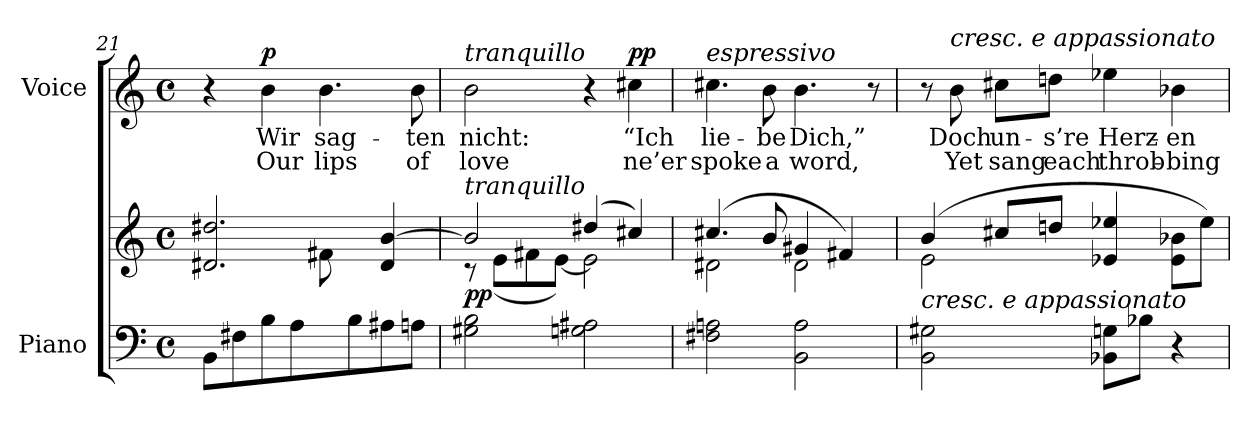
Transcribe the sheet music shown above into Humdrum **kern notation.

**kern	**kern	**dynam	**kern	**text	**text	**dynam
*part2	*part2	*part2	*part1	*part1	*part1	*part1
*staff3	*staff2	*staff2/3	*staff1	*staff1	*staff1	*staff1
*I"Piano	*	*	*I"Voice	*	*	*
*I'Pno	*	*	*	*	*	*
*clefF4	*clefG2	*	*clefG2	*	*	*
*k[]	*k[]	*	*k[]	*	*	*
*M4/4	*M4/4	*	*M4/4	*	*	*
*met(c)	*met(c)	*	*met(c)	*	*	*
=21	=21	=21	=21	=21	=21	=21
*	*^	*	*	*	*	*
8BB\L	2.d#X/ 2.dd#X/	2ryy	.	4r	.	.	.
8F#X\	.	.	.	.	.	.	.
!	!	!	!	!	!	!	!LO:DY:a
8B\	.	.	.	4b\	Wir	Our	p
8A\J	.	.	.	.	.	.	.
8ryy	.	8f#X\L	.	4.b\	sag-	lips	.
8B/	.	4.ryy	.	.	.	.	.
8A#X/	4d#/ [4b/	.	.	.	.	.	.
8An/J	.	.	.	8b\	-ten	of	.
=22	=22	=22	=22	=22	=22	=22	=22
!	!	!	!	!LO:TX:i:t=tranquillo	!	!	!
!	!LO:TX:i:t=tranquillo	!	!	!	!	!	!
!	!	!	!LO:DY:b	!	!	!	!
2G#X\ 2B\	2b/]	8r	pp	2b\	nicht:	love	.
.	.	(8e\L	.	.	.	.	.
.	.	8f#X\	.	.	.	.	.
.	.	[8e\J)	.	.	.	.	.
2Gn\ 2A#X\	(4dd#X/	2e\]	.	4r	.	.	.
!	!	!	!	!	!	!	!LO:DY:a
.	4cc#X/)	.	.	4cc#X\	“Ich	ne’er	pp
=23	=23	=23	=23	=23	=23	=23	=23
!	!	!	!	!LO:TX:i:t=espressivo	!	!	!
2F#X\ 2An\	(4.cc#X/	2d#X\	.	4.cc#X\	lie-	spoke	.
.	8b/	.	.	8b\	-be	a	.
2BB\ 2A\	4g#X/	2d#\	.	4.b\	Dich,”	word,	.
.	4f#X/)	.	.	.	.	.	.
.	.	.	.	8r	.	.	.
=24	=24	=24	=24	=24	=24	=24	=24
!	!LO:TX:b:i:t=cresc. e appassionato	!	!	!	!	!	!
2BB\ 2G#X\	(4b/	2e\	.	8r	.	.	.
!	!	!	!	!LO:TX:a:i:t=cresc. e appassionato	!	!	!
.	.	.	.	8b\	Doch	Yet	.
.	8cc#X/L	.	.	8cc#X\L	un-	sang	.
.	8ddn/J	.	.	8ddn\J	-s’re	each	.
8BB-X\ 8Gn\L	4e-X/ 4ee-X/	2ryy	.	4ee-X\	Herz-	throb-	.
8B-X\J	.	.	.	.	.	.	.
4r	8e-\ 8b-X\L	.	.	4b-X\	-en	-bing	.
.	8ee-\J)	.	.	.	.	.	.
*	*v	*v	*	*	*	*	*
=	=	=	=	=	=	=
*-	*-	*-	*-	*-	*-	*-
